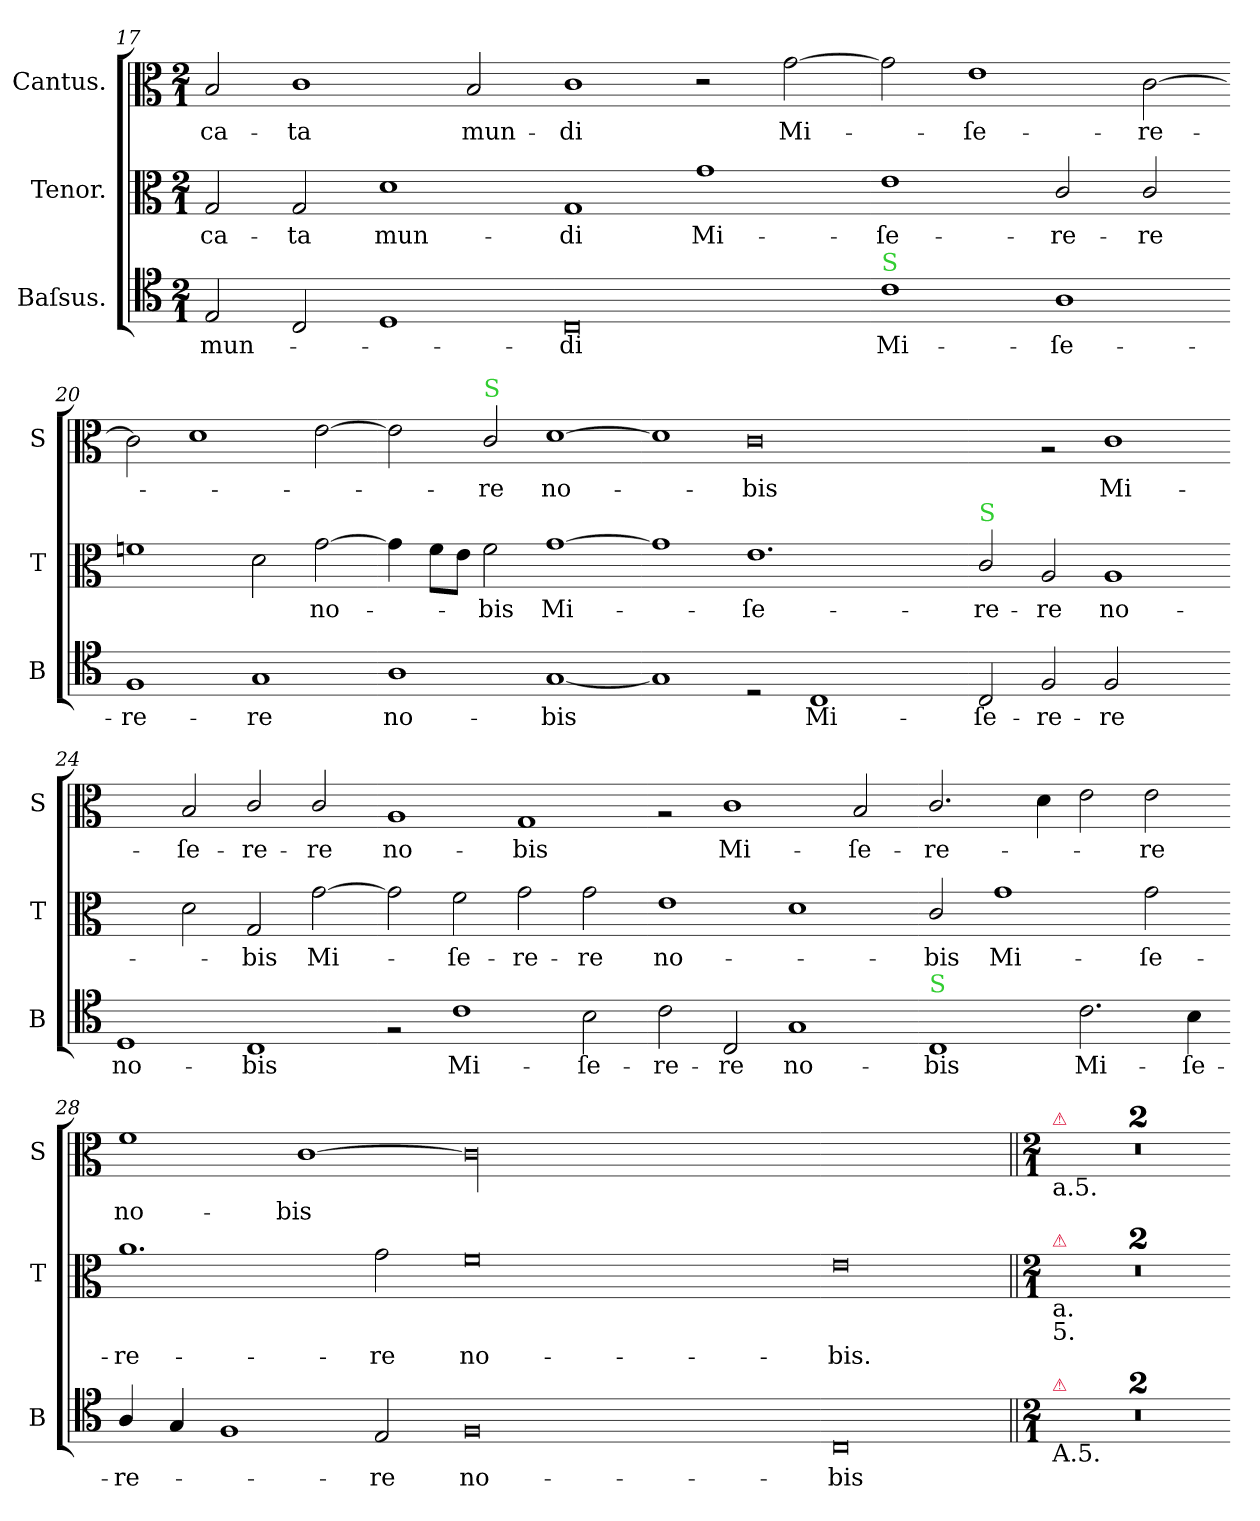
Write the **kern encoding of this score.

**kern	**text	**kern	**text	**kern	**text
*part3	*part3	*part2	*part2	*part1	*part1
*staff3	*staff3	*staff2	*staff2	*staff1	*staff1
*I"Baſsus.	*	*I"Tenor.	*	*I"Cantus.	*
*I'B	*	*I'T	*	*I'S	*
*clefC4	*	*clefC3	*	*clefC3	*
*k[]	*	*k[]	*	*k[]	*
*M2/1	*	*M2/1	*	*M2/1	*
=17	=17	=17	=17	=17	=17
!	!	!	!LO:LY:i	!	!
2E/	mun-	2G/	-ca-	2B/	-ca-
!	!	!	!LO:LY:i	!	!
2C/	.	2G/	-ta	1c	-ta
!	!	!	!LO:LY:i	!	!
1D	.	1d	mun-	.	.
.	.	.	.	2B/	mun-
=18-	=18-	=18-	=18-	=18-	=18-
!	!	!	!LO:LY:i	!	!
0C	-di	1G	-di	1c	-di
.	.	1g	Mi-	2r	.
.	.	.	.	[2g\	Mi-
=19-	=19-	=19-	=19-	=19-	=19-
!LO:TX:a:color=limegreen:t=S	!	!	!	!	!
1c	Mi-	1e	-ſe-	2g\]	.
.	.	.	.	1e	-ſe-
1A	-ſe-	2c/	-re-	.	.
.	.	2c/	-re	[2c\	-re-
=20-	=20-	=20-	=20-	=20-	=20-
1F	-re-	1fn	.	2c\]	.
.	.	.	.	1d	.
1G	-re	2d\	.	.	.
.	.	[2g\	no-	[2e\	.
=21-	=21-	=21-	=21-	=21-	=21-
1A	no-	4g\]	.	2e\]	.
.	.	8f\L	.	.	.
.	.	8e\J	.	.	.
!	!	!	!	!LO:TX:a:color=limegreen:t=S	!
.	.	2f\	-bis	2c/	-re
!	!	!	!LO:LY:i	!	!
[1G	-bis	[1g	Mi-	[1d	no-
=22-	=22-	=22-	=22-	=22-	=22-
1G]	.	1g]	.	1d]	.
!	!	!	!LO:LY:i	!	!
2rD	.	1.e	-ſe-	0c	-bis
!	!LO:LY:i	!	!	!	!
1C/	Mi-	.	.	.	.
2ryy	.	2ryy	.	.	.
=23-	=23-	=23-	=23-	=23-	=23-
!	!	!LO:TX:a:color=limegreen:t=S	!	!	!
!	!LO:LY:i	!	!LO:LY:i	!	!
2C/	-ſe-	2c/	-re-	2ryy	.
!	!LO:LY:i	!	!LO:LY:i	!	!
2F/	-re-	2A/	-re	2rA	.
!	!LO:LY:i	!	!LO:LY:i	!	!LO:LY:i
2F/	-re	1A/	no-	1c\	Mi-
2ryy	.	.	.	.	.
=24-	=24-	=24-	=24-	=24-	=24-
!	!LO:LY:i	!	!	!	!
1D	no-	2ryy	.	2ryy	.
!	!	!	!	!	!LO:LY:i
.	.	2d\	.	2B/	-ſe-
!	!LO:LY:i	!	!LO:LY:i	!	!LO:LY:i
1C	-bis	2G/	-bis	2c/	-re-
!	!	!	!LO:LY:i	!	!LO:LY:i
.	.	[2g\	Mi-	2c/	-re
=25-	=25-	=25-	=25-	=25-	=25-
!	!	!	!	!	!LO:LY:i
2rF	.	2g\]	.	1A	no-
!	!	!	!LO:LY:i	!	!
1c	Mi-	2f\	-ſe-	.	.
!	!	!	!LO:LY:i	!	!LO:LY:i
.	.	2g\	-re-	1G	-bis
!	!	!	!LO:LY:i	!	!
2B\	-ſe-	2g\	-re	.	.
=26-	=26-	=26-	=26-	=26-	=26-
!	!	!	!LO:LY:i	!	!
2c\	-re-	1e	no-	2rA	.
2C/	-re	.	.	1c	Mi-
1G	no-	1d	.	.	.
.	.	.	.	2B/	-ſe-
=27-	=27-	=27-	=27-	=27-	=27-
!LO:TX:a:color=limegreen:t=S	!	!	!	!	!
!	!	!	!LO:LY:i	!	!
1C	-bis	2c/	-bis	2.c/	-re-
.	.	1g	Mi-	.	.
.	.	.	.	4d\	.
2.c\	Mi-	.	.	2e\	.
.	.	2g\	-ſe-	2e\	-re
4B\	-ſe-	.	.	.	.
=28-	=28-	=28-	=28-	=28-	=28-
4A/	-re-	1.a	-re-	1f	no-
4G/	.	.	.	.	.
1F	.	.	.	.	.
.	.	.	.	[1c	-bis
2E/	-re	2g\	-re	.	.
=29-	=29-	=29-	=29-	=29-	=29-
0F	no-	0f	no-	00c]	.
0ryy	.	0ryy	.	.	.
=30-	=30-	=30-	=30-	=30-	=30-
0C	-bis	0e	-bis.	0ryy	.
=31||	=31||	=31||	=31||	=31||	=31||
*M2/1	*	*M2/1	*	*M2/1	*
!	!	!	!	!LO:TX:b:t=a.5.	!
!	!	!	!	!LO:TX:a:color=crimson:t=⚠	!
!	!	!LO:TX:b:t=a.\n5.	!	!	!
!	!	!LO:TX:a:color=crimson:t=⚠	!	!	!
!LO:TX:b:t=A.5.	!	!	!	!	!
!LO:TX:a:color=crimson:t=⚠	!	!	!	!	!
0r	.	0r	.	0r	.
=32-	=32-	=32-	=32-	=32-	=32-
0r	.	0r	.	0r	.
=-	=-	=-	=-	=-	=-
*-	*-	*-	*-	*-	*-
